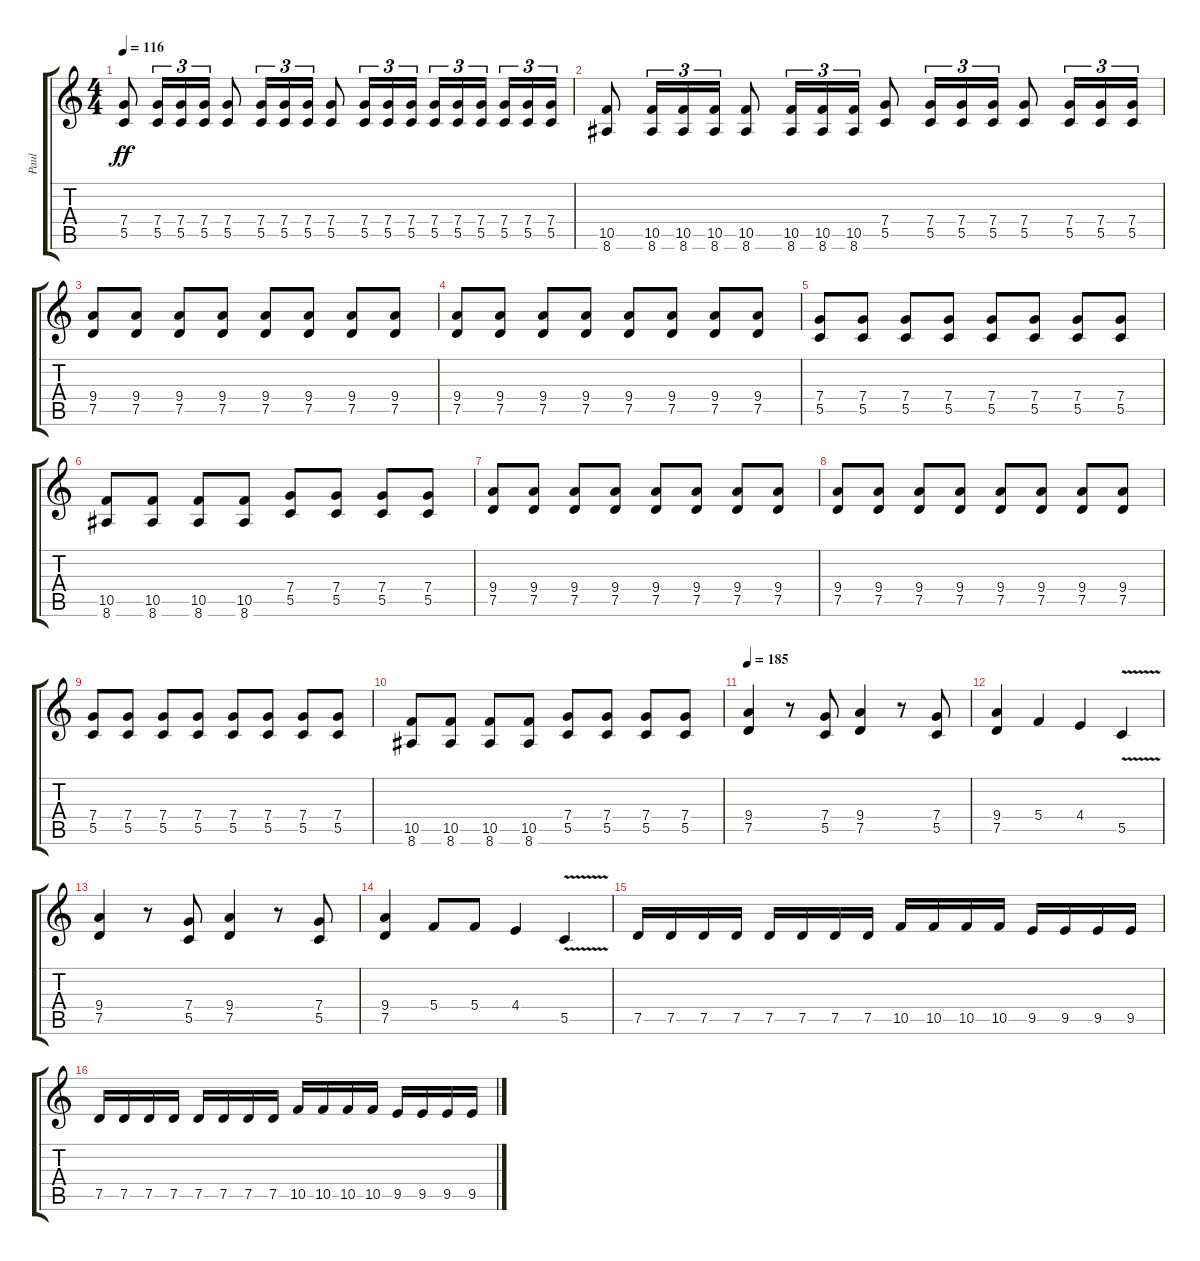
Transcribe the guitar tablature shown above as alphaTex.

\track ("Paul" "Paul") {instrument distortionguitar}
\staff {score tabs}
\tuning (D4 A3 F3 C3 G2 D2) {hide}
\ts (4 4)
\tempo 116
\clef g2
\ks c
(7.4 5.5).8{dy ff} (7.4 5.5).16{tu (3 2)} (7.4 5.5).16{tu (3 2)} (7.4 5.5).16{tu (3 2)} (7.4 5.5).8 (7.4 5.5).16{tu (3 2)} (7.4 5.5).16{tu (3 2)} (7.4 5.5).16{tu (3 2)} (7.4 5.5).8 (7.4 5.5).16{tu (3 2)} (7.4 5.5).16{tu (3 2)} (7.4 5.5).16{tu (3 2)} (7.4 5.5).16{tu (3 2)} (7.4 5.5).16{tu (3 2)} (7.4 5.5).16{tu (3 2) beam splitsecondary} (7.4 5.5).16{tu (3 2)} (7.4 5.5).16{tu (3 2)} (7.4 5.5).16{tu (3 2)} |
(10.5 8.6).8 (10.5 8.6).16{tu (3 2)} (10.5 8.6).16{tu (3 2)} (10.5 8.6).16{tu (3 2)} (10.5 8.6).8 (10.5 8.6).16{tu (3 2)} (10.5 8.6).16{tu (3 2)} (10.5 8.6).16{tu (3 2)} (7.4 5.5).8 (7.4 5.5).16{tu (3 2)} (7.4 5.5).16{tu (3 2)} (7.4 5.5).16{tu (3 2)} (7.4 5.5).8 (7.4 5.5).16{tu (3 2)} (7.4 5.5).16{tu (3 2)} (7.4 5.5).16{tu (3 2)} |
(9.4 7.5).8 (9.4 7.5).8 (9.4 7.5).8 (9.4 7.5).8 (9.4 7.5).8 (9.4 7.5).8 (9.4 7.5).8 (9.4 7.5).8 |
(9.4 7.5).8 (9.4 7.5).8 (9.4 7.5).8 (9.4 7.5).8 (9.4 7.5).8 (9.4 7.5).8 (9.4 7.5).8 (9.4 7.5).8 |
(7.4 5.5).8 (7.4 5.5).8 (7.4 5.5).8 (7.4 5.5).8 (7.4 5.5).8 (7.4 5.5).8 (7.4 5.5).8 (7.4 5.5).8 |
(10.5 8.6).8 (10.5 8.6).8 (10.5 8.6).8 (10.5 8.6).8 (7.4 5.5).8 (7.4 5.5).8 (7.4 5.5).8 (7.4 5.5).8 |
(9.4 7.5).8 (9.4 7.5).8 (9.4 7.5).8 (9.4 7.5).8 (9.4 7.5).8 (9.4 7.5).8 (9.4 7.5).8 (9.4 7.5).8 |
(9.4 7.5).8 (9.4 7.5).8 (9.4 7.5).8 (9.4 7.5).8 (9.4 7.5).8 (9.4 7.5).8 (9.4 7.5).8 (9.4 7.5).8 |
(7.4 5.5).8 (7.4 5.5).8 (7.4 5.5).8 (7.4 5.5).8 (7.4 5.5).8 (7.4 5.5).8 (7.4 5.5).8 (7.4 5.5).8 |
(10.5 8.6).8 (10.5 8.6).8 (10.5 8.6).8 (10.5 8.6).8 (7.4 5.5).8 (7.4 5.5).8 (7.4 5.5).8 (7.4 5.5).8 |
\tempo 185
(9.4 7.5).4 r.8 (7.4 5.5).8 (9.4 7.5).4 r.8 (7.4 5.5).8 |
(9.4 7.5).4 5.4.4 4.4.4 5.5{v}.4 |
(9.4 7.5).4 r.8 (7.4 5.5).8 (9.4 7.5).4 r.8 (7.4 5.5).8 |
(9.4 7.5).4 5.4.8 5.4.8 4.4.4 5.5{v}.4 |
7.5.16 7.5.16 7.5.16 7.5.16 7.5.16 7.5.16 7.5.16 7.5.16 10.5.16 10.5.16 10.5.16 10.5.16 9.5.16 9.5.16 9.5.16 9.5.16 |
7.5.16 7.5.16 7.5.16 7.5.16 7.5.16 7.5.16 7.5.16 7.5.16 10.5.16 10.5.16 10.5.16 10.5.16 9.5.16 9.5.16 9.5.16 9.5.16
